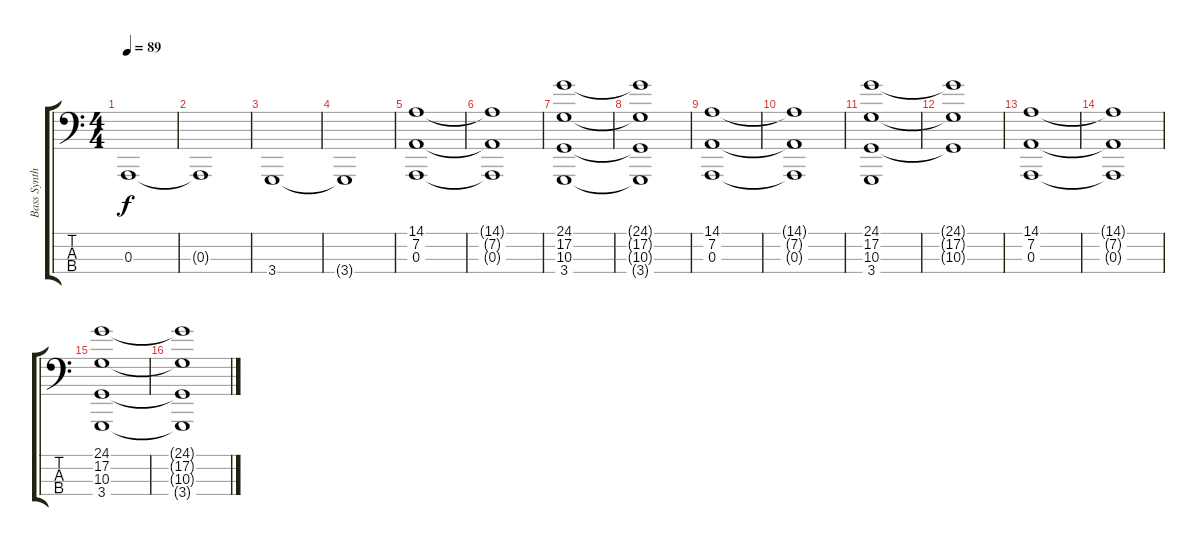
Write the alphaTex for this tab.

\track ("Bass Synth" "Bass Synth") {instrument pad3polysynth}
\staff {score tabs}
\tuning (G2 D2 A1 E1) {hide}
\ts (4 4)
\tempo 89
\clef f4
\ks c
0.3.1{dy f} |
0.3{t}.1 |
3.4.1 |
3.4{t}.1 |
(14.1 7.2 0.3).1 |
(14.1{t} 7.2{t} 0.3{t}).1 |
(24.1 17.2 10.3 3.4).1 |
(24.1{t} 17.2{t} 10.3{t} 3.4{t}).1 |
(14.1 7.2 0.3).1 |
(14.1{t} 7.2{t} 0.3{t}).1 |
(24.1 17.2 10.3 3.4).1 |
(24.1{t} 17.2{t} 10.3{t}).1 |
(14.1 7.2 0.3).1 |
(14.1{t} 7.2{t} 0.3{t}).1 |
(24.1 17.2 10.3 3.4).1 |
(24.1{t} 17.2{t} 10.3{t} 3.4{t}).1
